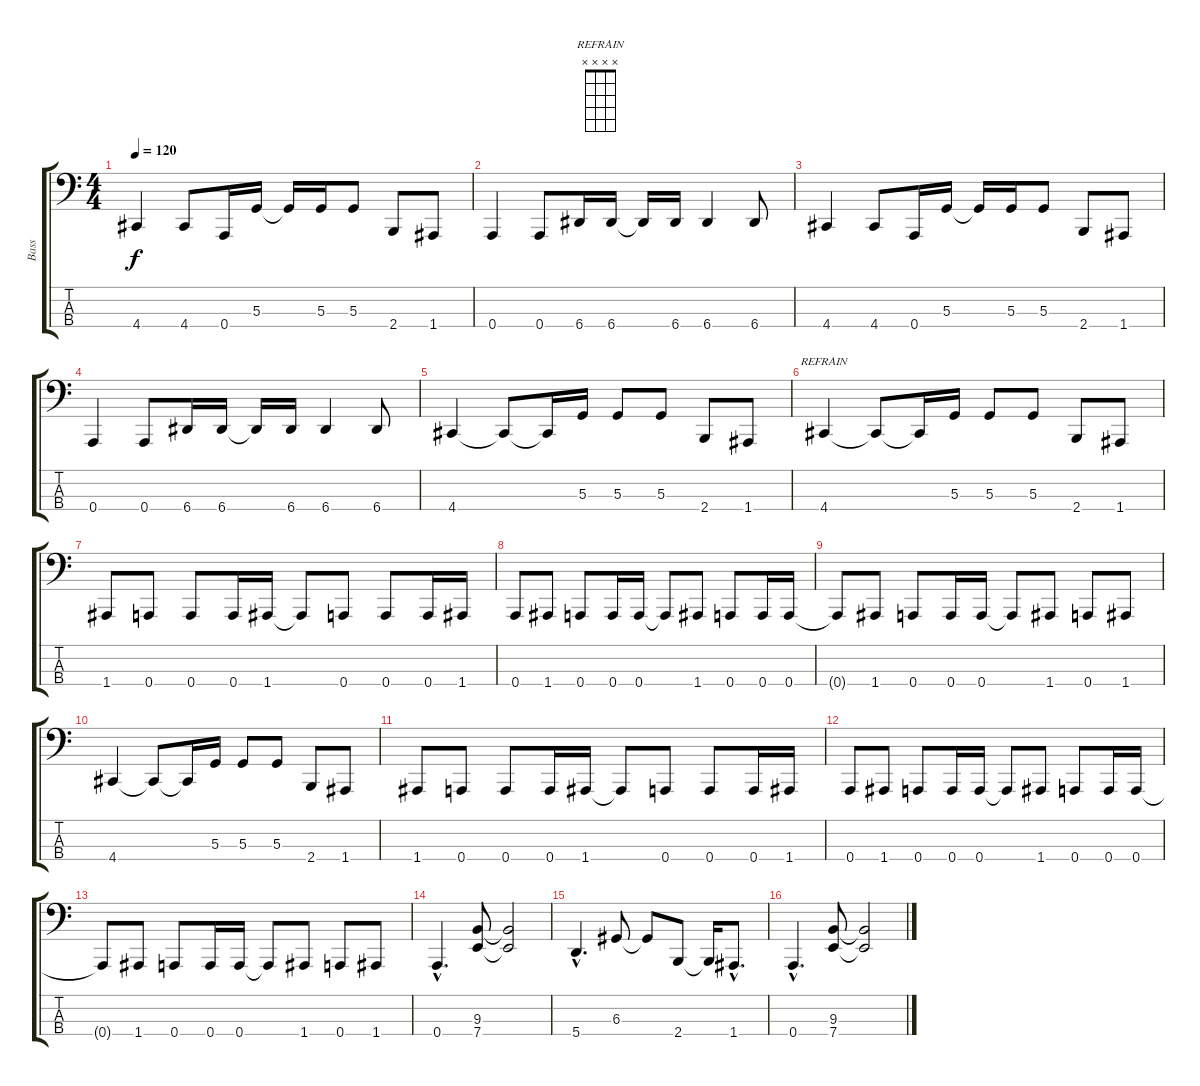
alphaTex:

\track ("Bass" "Bass") {instrument electricbassfinger}
\staff {score tabs}
\tuning (C2 G1 D1 A0) {hide}
\chord ("REFRAIN" x x x x) {firstfret 0}
\ts (4 4)
\tempo 120
\clef f4
\ks c
4.4.4{dy f} 4.4.8 0.4.16 5.3.16 5.3{t}.16 5.3.16 5.3.8 2.4.8 1.4.8 |
0.4.4 0.4.8 6.4.16 6.4.16 6.4{t}.16 6.4.16 6.4.4 6.4.8 |
4.4.4 4.4.8 0.4.16 5.3.16 5.3{t}.16 5.3.16 5.3.8 2.4.8 1.4.8 |
0.4.4 0.4.8 6.4.16 6.4.16 6.4{t}.16 6.4.16 6.4.4 6.4.8 |
4.4.4 4.4{t}.8 4.4{t}.16 5.3.16 5.3.8 5.3.8 2.4.8 1.4.8 |
4.4.4{ch "REFRAIN"} 4.4{t}.8 4.4{t}.16 5.3.16 5.3.8 5.3.8 2.4.8 1.4.8 |
1.4.8 0.4.8 0.4.8 0.4.16 1.4.16 1.4{t}.8 0.4.8 0.4.8 0.4.16 1.4.16 |
0.4.8 1.4.8 0.4.8 0.4.16 0.4.16 0.4{t}.8 1.4.8 0.4.8 0.4.16 0.4.16 |
0.4{t}.8 1.4.8 0.4.8 0.4.16 0.4.16 0.4{t}.8 1.4.8 0.4.8 1.4.8 |
4.4.4 4.4{t}.8 4.4{t}.16 5.3.16 5.3.8 5.3.8 2.4.8 1.4.8 |
1.4.8 0.4.8 0.4.8 0.4.16 1.4.16 1.4{t}.8 0.4.8 0.4.8 0.4.16 1.4.16 |
0.4.8 1.4.8 0.4.8 0.4.16 0.4.16 0.4{t}.8 1.4.8 0.4.8 0.4.16 0.4.16 |
0.4{t}.8 1.4.8 0.4.8 0.4.16 0.4.16 0.4{t}.8 1.4.8 0.4.8 1.4.8 |
0.4{hac}.4{d} (9.3 7.4).8 (9.3{t} 7.4{t}).2 |
5.4{hac}.4{d} 6.3.8 6.3{t}.8 2.4.8 2.4{t}.16 1.4{hac}.8{d} |
0.4{hac}.4{d} (9.3 7.4).8 (9.3{t} 7.4{t}).2
